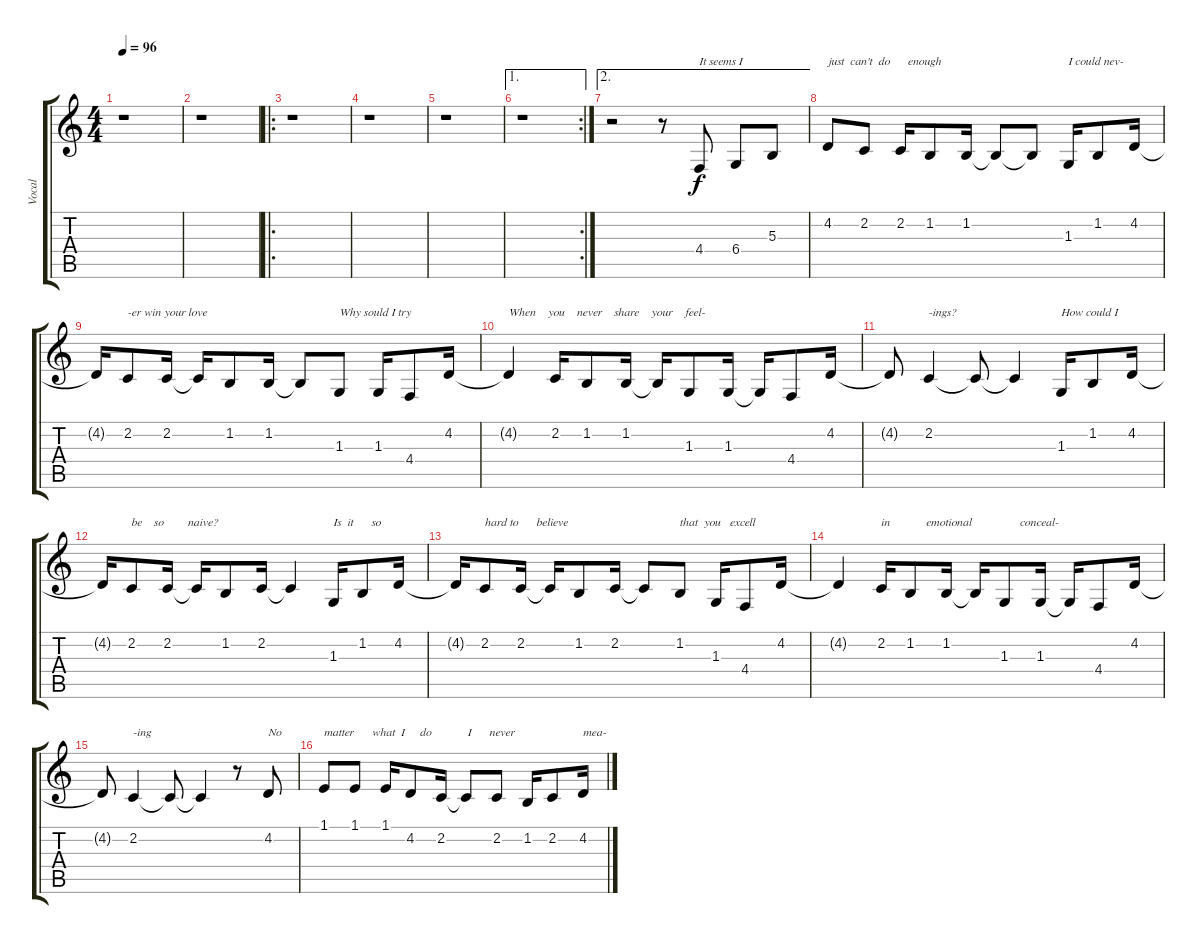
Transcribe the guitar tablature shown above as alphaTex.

\track ("Vocal" "Vocal") {instrument harpsichord}
\staff {score tabs}
\tuning (Eb4 Bb3 Gb3 Db3 Ab2 Eb2) {hide}
\ts (4 4)
\tempo 96
\clef g2
\ks c
r.1{dy f instrument harpsichord} |
r.1 |
\ro
r.1 |
r.1 |
r.1 |
\ae 1
\rc 2
r.1 |
\ae 2
r.2 r.8 4.4.8{txt "It seems I"} 6.4.8 5.3.8 |
4.2.8{txt "just  can't  do      enough          "} 2.2.8 2.2.16 1.2.8 1.2.16 1.2{t}.8 1.2{t}.8 1.3.16{txt "I could nev-"} 1.2.8 4.2.16 |
4.2{t}.16 2.2.8{txt "-er win your love"} 2.2.16 2.2{t}.16 1.2.8 1.2.16 1.2{t}.8 1.3.8{txt "Why sould I try"} 1.3.16 4.4.8 4.2.16 |
4.2{t}.4{txt "When    you    never    share    your    feel-"} 2.2.16 1.2.8 1.2.16 1.2{t}.16 1.3.8 1.3.16 1.3{t}.16 4.4.8 4.2.16 |
4.2{t}.8 2.2.4{txt "-ings?"} 2.2{t}.8 2.2{t}.4 1.3.16{txt "How could I"} 1.2.8 4.2.16 |
4.2{t}.16 2.2.8{txt "be    so        naive?"} 2.2.16 2.2{t}.16 1.2.8 2.2.16 2.2{t}.4 1.3.16{txt "Is  it      so"} 1.2.8 4.2.16 |
4.2{t}.16 2.2.8{txt "hard to      believe"} 2.2.16 2.2{t}.16 1.2.8 2.2.16 2.2{t}.8 1.2.8{txt "that  you   excell"} 1.3.16 4.4.8 4.2.16 |
4.2{t}.4 2.2.16{txt "in            emotional                conceal-"} 1.2.8 1.2.16 1.2{t}.16 1.3.8 1.3.16 1.3{t}.16 4.4.8 4.2.16 |
4.2{t}.8 2.2.4{txt "-ing"} 2.2{t}.8 2.2{t}.4 r.8 4.2.8{txt "No"} |
1.1.8{txt "matter      what  I     do            I      never"} 1.1.8 1.1.16 4.2.8 2.2.16 2.2{t}.8 2.2.8 1.2.16 2.2.8 4.2.16{txt "mea-"}
